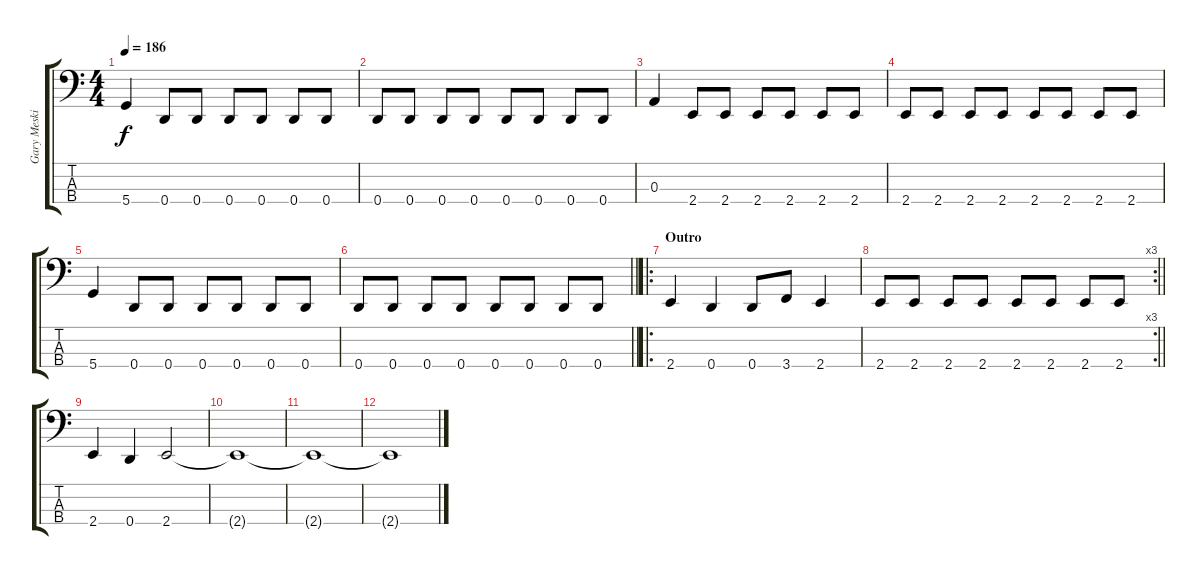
\track ("Gary Meskil" "Gary Meski") {instrument electricbasspick}
\staff {score tabs}
\tuning (G2 D2 A1 D1) {hide}
\ts (4 4)
\tempo 186
\clef f4
\ks c
5.4.4{dy f} 0.4.8 0.4.8 0.4.8 0.4.8 0.4.8 0.4.8 |
0.4.8 0.4.8 0.4.8 0.4.8 0.4.8 0.4.8 0.4.8 0.4.8 |
0.3.4 2.4.8 2.4.8 2.4.8 2.4.8 2.4.8 2.4.8 |
2.4.8 2.4.8 2.4.8 2.4.8 2.4.8 2.4.8 2.4.8 2.4.8 |
5.4.4 0.4.8 0.4.8 0.4.8 0.4.8 0.4.8 0.4.8 |
\barLineRight lightlight
0.4.8 0.4.8 0.4.8 0.4.8 0.4.8 0.4.8 0.4.8 0.4.8 |
\ro
\section ("" "Outro")
2.4.4 0.4.4 0.4.8 3.4.8 2.4.4 |
\rc 3
\barLineRight lightlight
2.4.8 2.4.8 2.4.8 2.4.8 2.4.8 2.4.8 2.4.8 2.4.8 |
2.4.4 0.4.4 2.4.2 |
2.4{t}.1 |
2.4{t}.1{volume 0} |
2.4{t}.1
